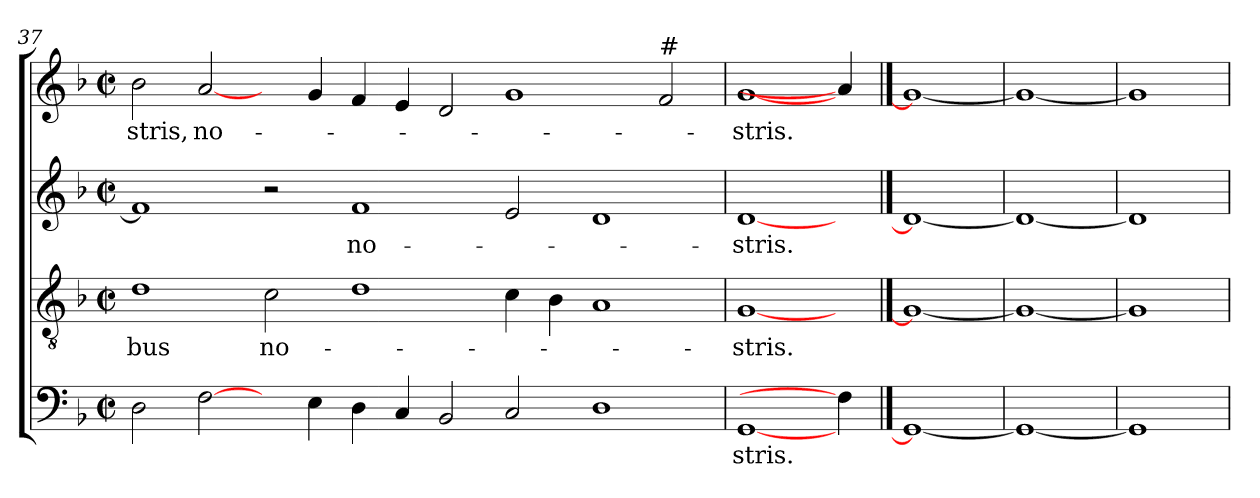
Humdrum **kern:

**kern	**text	**kern	**text	**kern	**text	**kern	**text
*part4	*part4	*part3	*part3	*part2	*part2	*part1	*part1
*staff4	*staff4	*staff3	*staff3	*staff2	*staff2	*staff1	*staff1
*clefF4	*	*clefGv2	*	*clefG2	*	*clefG2	*
*k[b-]	*	*k[b-]	*	*k[b-]	*	*k[b-]	*
*F:	*	*F:	*	*F:	*	*F:	*
*M2/2	*	*M2/2	*	*M2/2	*	*M2/2	*
*met(c|)	*	*met(c|)	*	*met(c|)	*	*met(c|)	*
=37	=37	=37	=37	=37	=37	=37	=37
!	!	!	!LO:LY:b	!	!	!	!LO:LY:b
2D\	.	1d	-bus	1f]	.	2b-\	-stris,
!	!	!	!	!	!	!	!LO:LY:b
[2F\	.	.	.	.	.	[2a/	no-
!	!	!	!LO:LY:b	!	!	!	!
4ryy	.	2c\	no-	2r	.	4ryy	.
4E\	.	.	.	.	.	4g/	.
!	!	!	!	!	!LO:LY:b	!	!
4D\	.	1d	.	1f	no-	4f/	.
4C/	.	.	.	.	.	4e/	.
2BB-/	.	.	.	.	.	2d/	.
2C/	.	4c\	.	2e/	.	1g	.
.	.	4B-\	.	.	.	.	.
1D	.	1A	.	1d	.	.	.
!	!	!	!	!	!	!LO:TX:a:t=#	!
.	.	.	.	.	.	2f/	.
=38	=38	=38	=38	=38	=38	=38	=38
!	!LO:LY:b	!	!LO:LY:b	!	!LO:LY:b	!	!LO:LY:b
[1GG	-stris.	[1G	-stris.	[1d	-stris.	[1g	-stris.
4F\]	.	4ryy	.	4ryy	.	4a/]	.
==39	==39	==39	==39	==39	==39	==39	==39
1GG_	.	1G_	.	1d_	.	1g_	.
=40	=40	=40	=40	=40	=40	=40	=40
1GG_	.	1G_	.	1d_	.	1g_	.
=41	=41	=41	=41	=41	=41	=41	=41
1GG]	.	1G]	.	1d]	.	1g]	.
=	=	=	=	=	=	=	=
*-	*-	*-	*-	*-	*-	*-	*-
